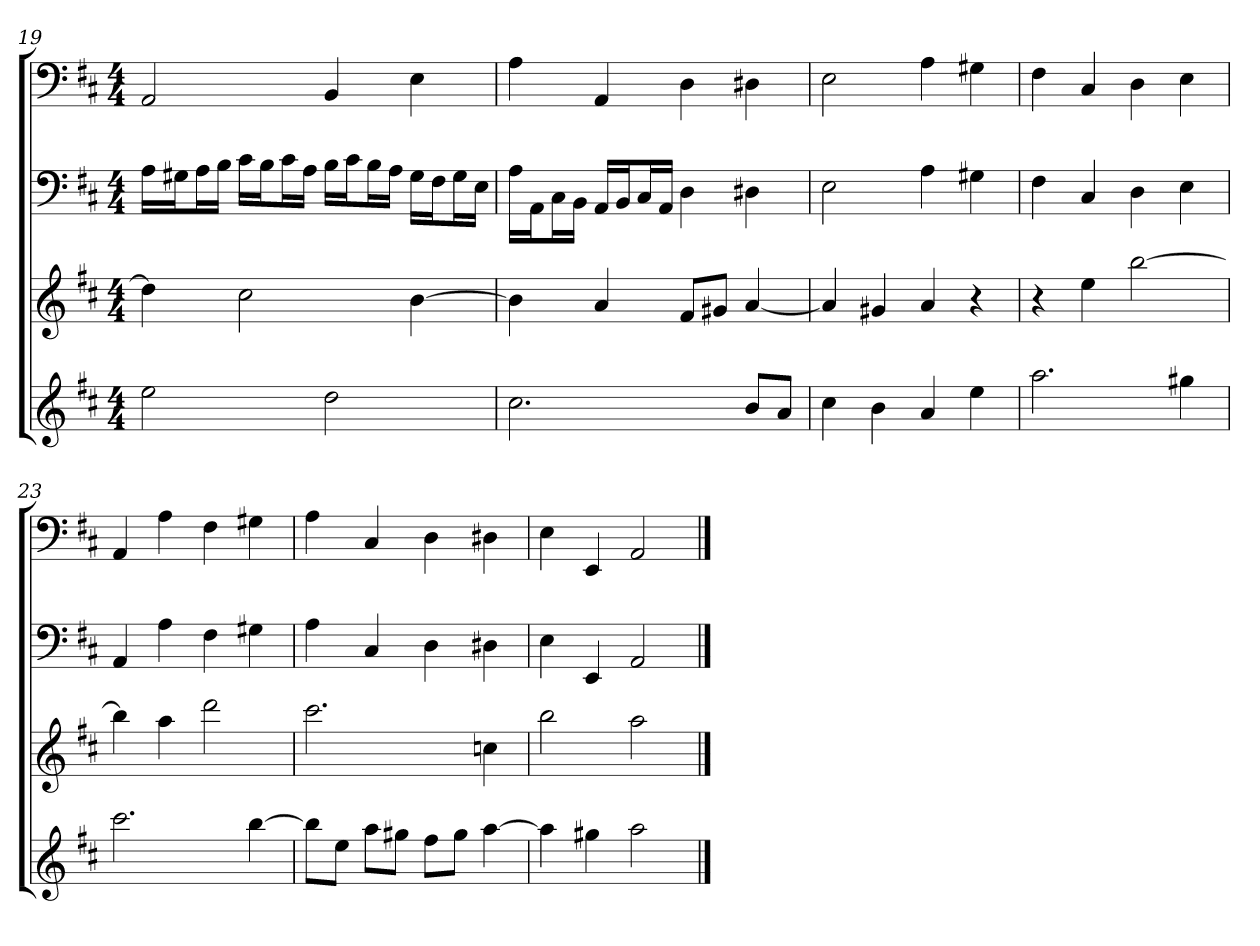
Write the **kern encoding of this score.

**kern	**kern	**kern	**kern
*part4	*part3	*part2	*part1
*staff4	*staff3	*staff2	*staff1
*k[f#c#]	*k[f#c#]	*k[f#c#]	*k[f#c#]
*D:	*D:	*D:	*D:
*M4/4	*M4/4	*M4/4	*M4/4
=19	=19	=19	=19
2ee	4dd]	16ALL	2AA
.	.	16G#XJ	.
.	.	16AL	.
.	.	16BJJ	.
.	2cc#	16c#LL	.
.	.	16BJ	.
.	.	16c#L	.
.	.	16AJJ	.
2dd	.	16BLL	4BB
.	.	16c#J	.
.	.	16BL	.
.	.	16AJJ	.
.	[4b	16G#LL	4E
.	.	16F#J	.
.	.	16G#L	.
.	.	16EJJ	.
=20	=20	=20	=20
2.cc#	4b]	16ALL	4A
.	.	16AAJ	.
.	.	16C#L	.
.	.	16BBJJ	.
.	4a	16AALL	4AA
.	.	16BBJ	.
.	.	16C#L	.
.	.	16AAJJ	.
.	8f#L	4D	4D
.	8g#XJ	.	.
8bL	[4a	4D#X	4D#X
8aJ	.	.	.
=21	=21	=21	=21
4cc#	4a]	2E	2E
4b	4g#X	.	.
4a	4a	4A	4A
4ee	4r	4G#X	4G#X
=22	=22	=22	=22
2.aa	4r	4F#	4F#
.	4ee	4C#	4C#
.	[2bb	4D	4D
4gg#X	.	4E	4E
=23	=23	=23	=23
2.ccc#	4bb]	4AA	4AA
.	4aa	4A	4A
.	2ddd	4F#	4F#
[4bb	.	4G#X	4G#X
=24	=24	=24	=24
8bbL]	2.ccc#	4A	4A
8eeJ	.	.	.
8aaL	.	4C#	4C#
8gg#XJ	.	.	.
8ff#L	.	4D	4D
8gg#J	.	.	.
[4aa	4ccn	4D#X	4D#X
=25	=25	=25	=25
4aa]	2bb	4E	4E
4gg#X	.	4EE	4EE
2aa	2aa	2AA	2AA
==	==	==	==
*-	*-	*-	*-
